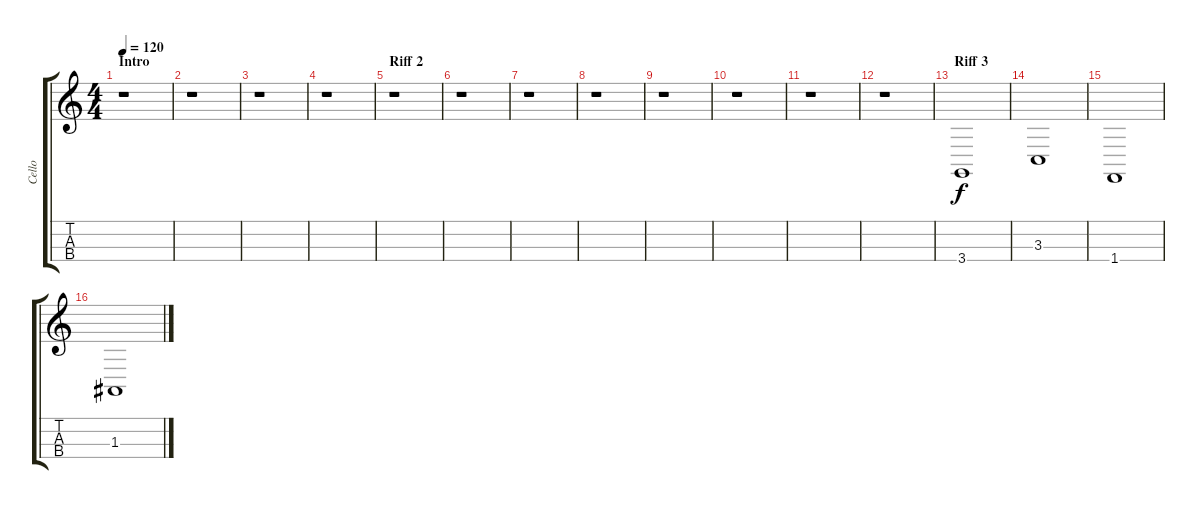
\track ("Cello" "Cello") {instrument cello}
\staff {score tabs}
\tuning (G3 D3 A2 E2) {hide}
\ts (4 4)
\section ("" "Intro")
\tempo 120
\clef g2
\ks c
r.1{dy f instrument cello} |
r.1 |
r.1 |
r.1 |
\section ("" "Riff 2")
r.1 |
r.1 |
r.1 |
r.1 |
r.1 |
r.1 |
r.1 |
r.1 |
\section ("" "Riff 3")
3.4.1 |
3.3.1 |
1.4.1 |
1.3.1
